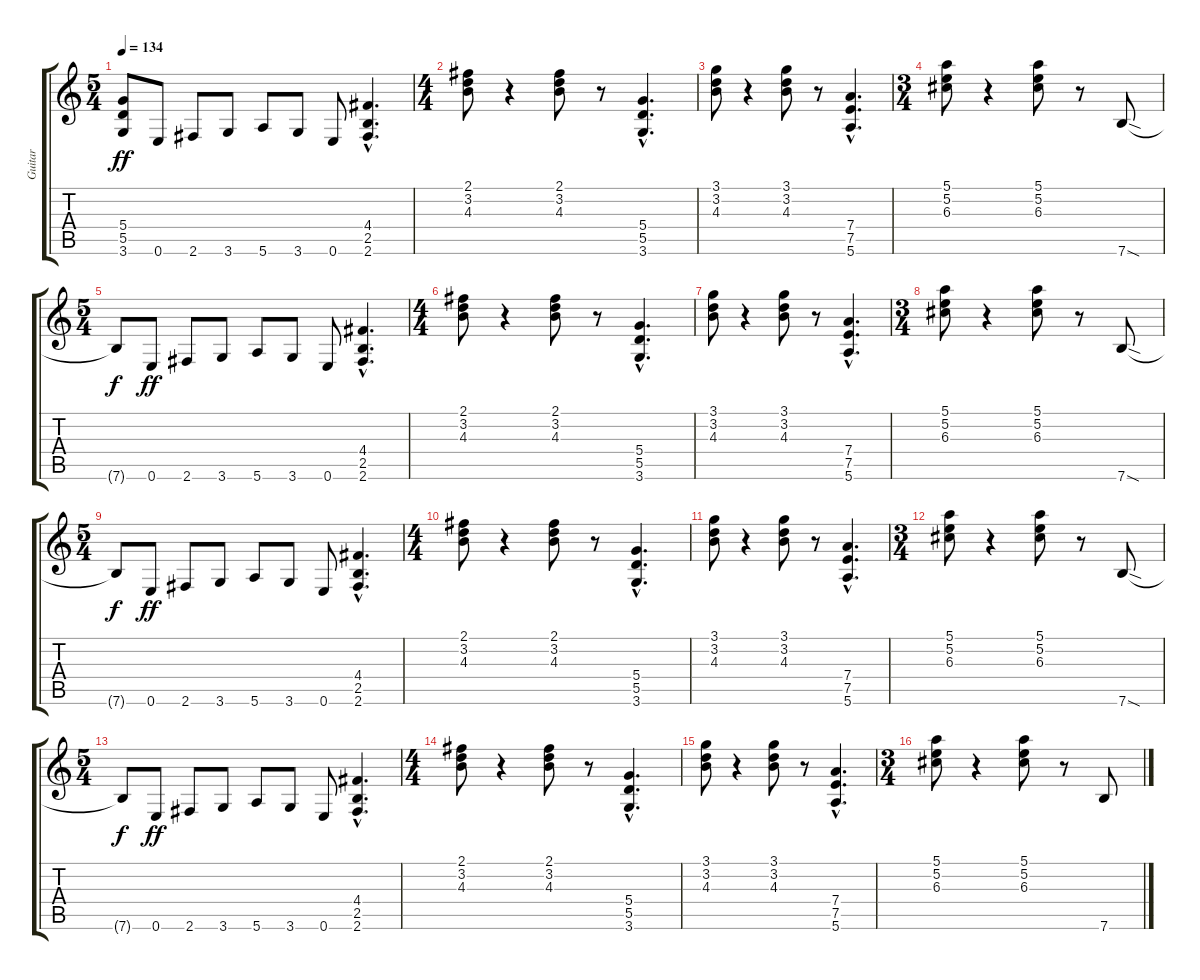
\track ("Guitar" "Guitar") {instrument distortionguitar}
\staff {score tabs}
\tuning (E4 B3 G3 D3 A2 E2) {hide}
\ts (5 4)
\section ("" "")
\tempo 134
\clef g2
\ks c
(5.4 5.5 3.6).8{dy ff} 0.6.8 2.6.8 3.6.8 5.6.8 3.6.8 0.6.8 (4.4{hac} 2.5{hac} 2.6{hac}).4{d} |
\ts (4 4)
(2.1 3.2 4.3).8 r.4 (2.1 3.2 4.3).8 r.8 (5.4{hac} 5.5{hac} 3.6{hac}).4{d} |
(3.1 3.2 4.3).8 r.4 (3.1 3.2 4.3).8 r.8 (7.4{hac} 7.5{hac} 5.6{hac}).4{d} |
\ts (3 4)
(5.1 5.2 6.3).8 r.4 (5.1 5.2 6.3).8 r.8 7.6{sod}.8 |
\ts (5 4)
7.6{t}.8{dy f} 0.6.8{dy ff} 2.6.8 3.6.8 5.6.8 3.6.8 0.6.8 (4.4{hac} 2.5{hac} 2.6{hac}).4{d} |
\ts (4 4)
(2.1 3.2 4.3).8 r.4 (2.1 3.2 4.3).8 r.8 (5.4{hac} 5.5{hac} 3.6{hac}).4{d} |
(3.1 3.2 4.3).8 r.4 (3.1 3.2 4.3).8 r.8 (7.4{hac} 7.5{hac} 5.6{hac}).4{d} |
\ts (3 4)
(5.1 5.2 6.3).8 r.4 (5.1 5.2 6.3).8 r.8 7.6{sod}.8 |
\ts (5 4)
7.6{t}.8{dy f} 0.6.8{dy ff} 2.6.8 3.6.8 5.6.8 3.6.8 0.6.8 (4.4{hac} 2.5{hac} 2.6{hac}).4{d} |
\ts (4 4)
(2.1 3.2 4.3).8 r.4 (2.1 3.2 4.3).8 r.8 (5.4{hac} 5.5{hac} 3.6{hac}).4{d} |
(3.1 3.2 4.3).8 r.4 (3.1 3.2 4.3).8 r.8 (7.4{hac} 7.5{hac} 5.6{hac}).4{d} |
\ts (3 4)
(5.1 5.2 6.3).8 r.4 (5.1 5.2 6.3).8 r.8 7.6{sod}.8 |
\ts (5 4)
7.6{t}.8{dy f} 0.6.8{dy ff} 2.6.8 3.6.8 5.6.8 3.6.8 0.6.8 (4.4{hac} 2.5{hac} 2.6{hac}).4{d} |
\ts (4 4)
(2.1 3.2 4.3).8 r.4 (2.1 3.2 4.3).8 r.8 (5.4{hac} 5.5{hac} 3.6{hac}).4{d} |
(3.1 3.2 4.3).8 r.4 (3.1 3.2 4.3).8 r.8 (7.4{hac} 7.5{hac} 5.6{hac}).4{d} |
\ts (3 4)
(5.1 5.2 6.3).8 r.4 (5.1 5.2 6.3).8 r.8 7.6.8
